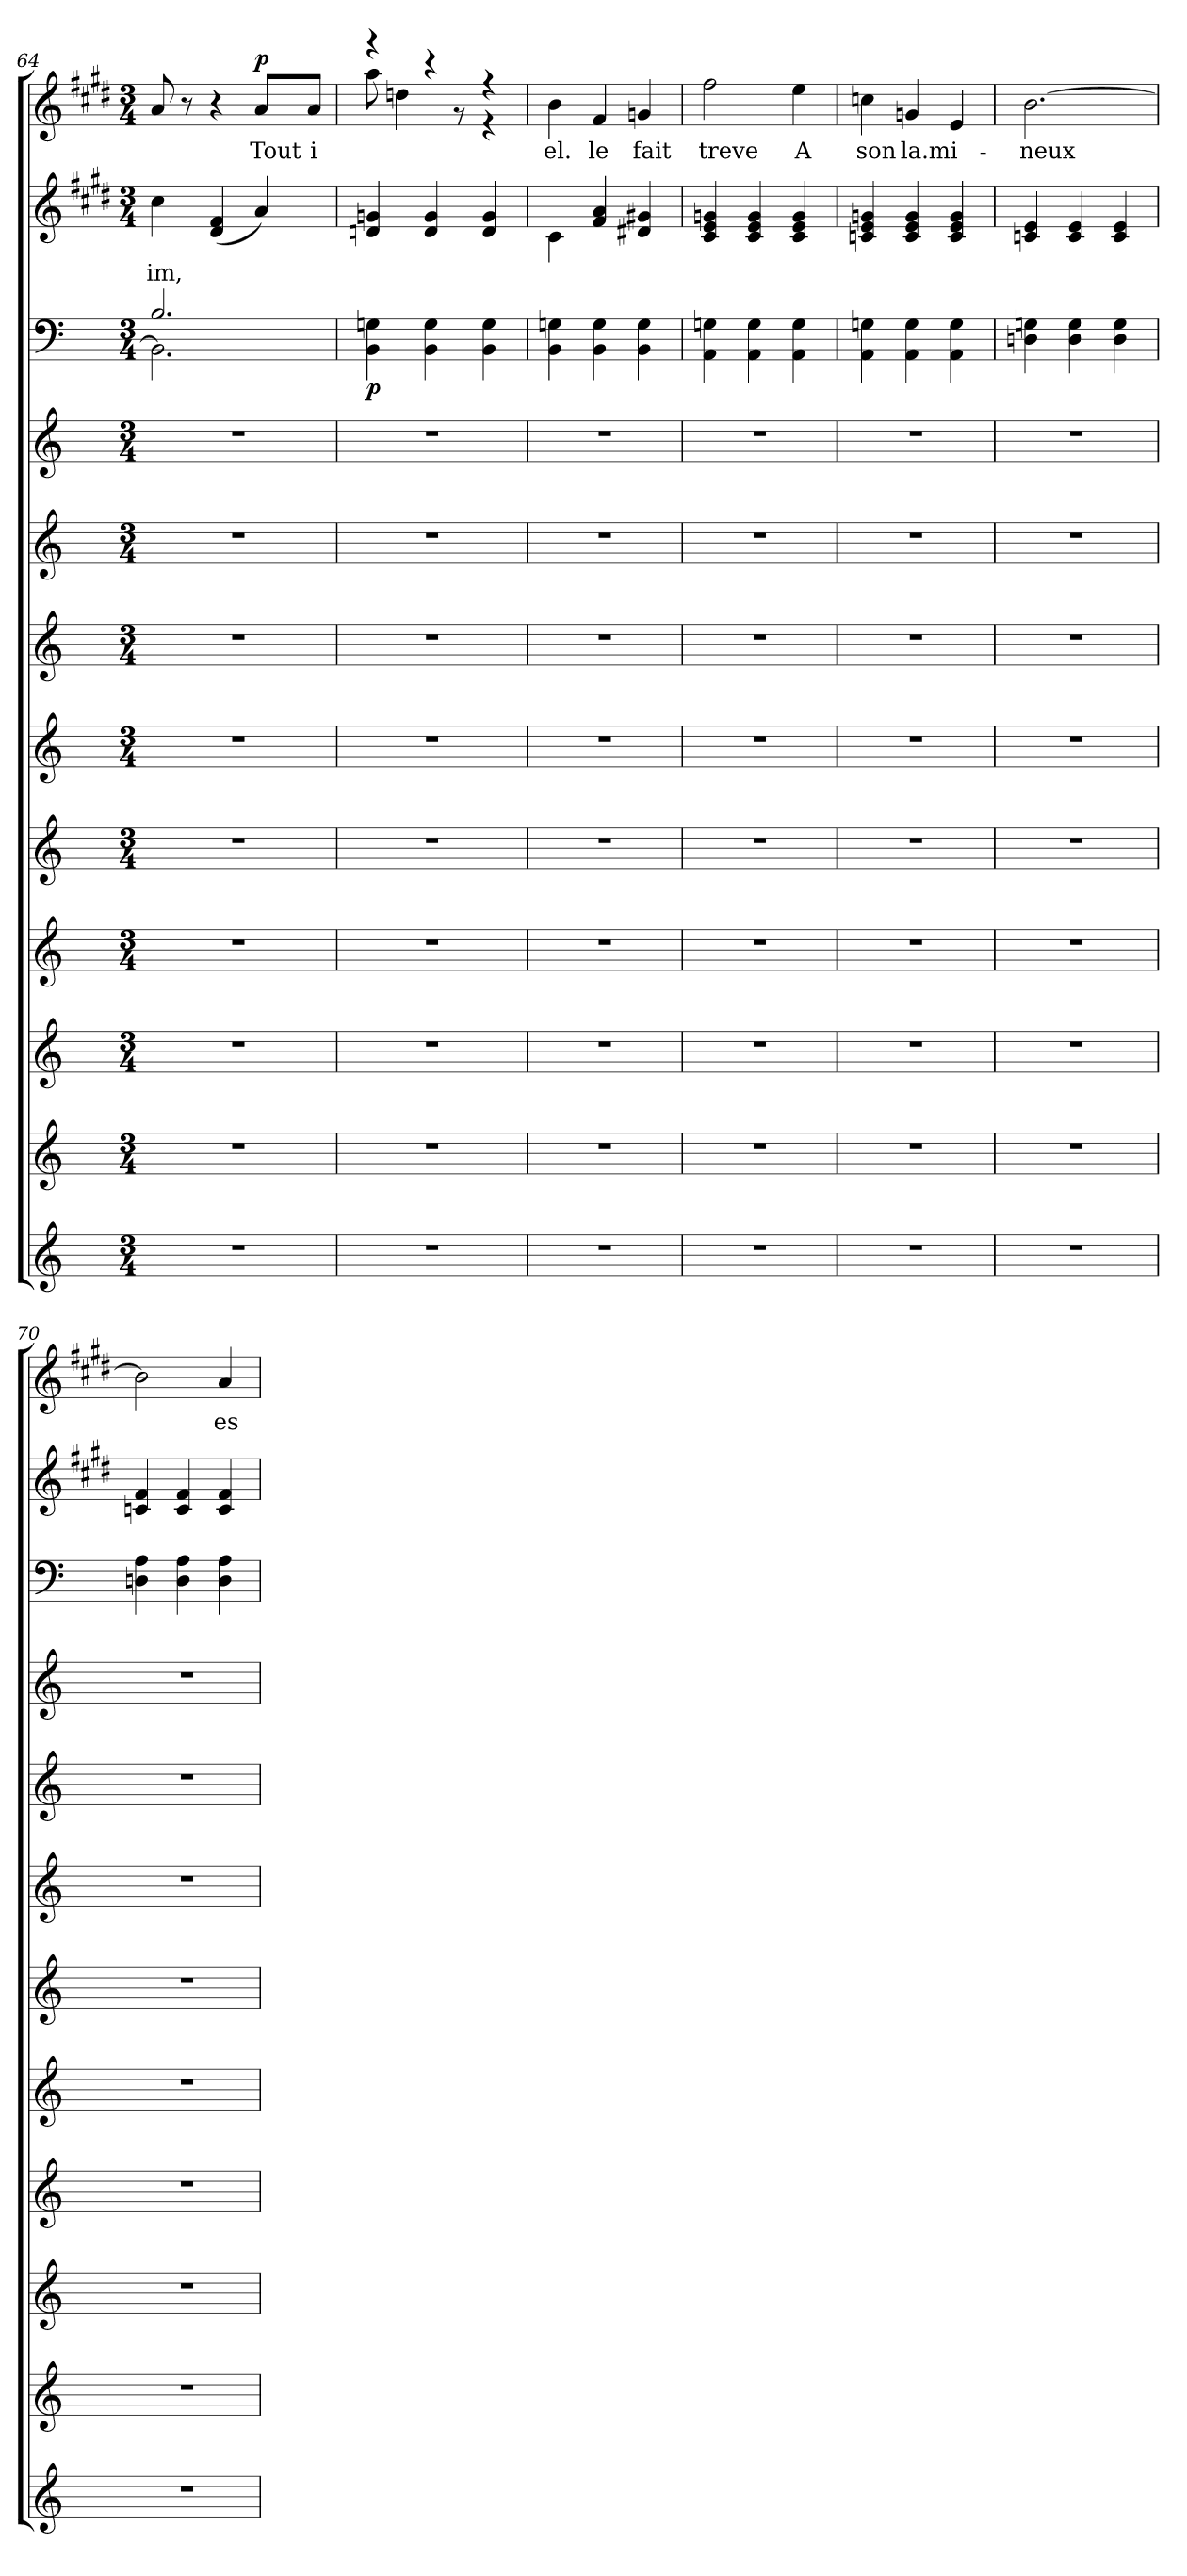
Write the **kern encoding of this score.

**kern	**kern	**kern	**kern	**kern	**kern	**kern	**kern	**kern	**kern	**dynam	**kern	**text	**kern	**text	**dynam
*part12	*part11	*part10	*part9	*part8	*part7	*part6	*part5	*part4	*part3	*part3	*part2	*part2	*part1	*part1	*part1
*staff12	*staff11	*staff10	*staff9	*staff8	*staff7	*staff6	*staff5	*staff4	*staff3	*staff3	*staff2	*staff2	*staff1	*staff1	*staff1
*clefG2	*clefG2	*clefG2	*clefG2	*clefG2	*clefG2	*clefG2	*clefG2	*clefG2	*clefF4	*	*clefG2	*	*clefG2	*	*
*k[]	*k[]	*k[]	*k[]	*k[]	*k[]	*k[]	*k[]	*k[]	*k[]	*	*k[f#c#g#d#]	*	*k[f#c#g#d#]	*	*
*C:	*C:	*C:	*C:	*C:	*C:	*C:	*C:	*C:	*C:	*	*E:	*	*E:	*	*
*M3/4	*M3/4	*M3/4	*M3/4	*M3/4	*M3/4	*M3/4	*M3/4	*M3/4	*M3/4	*	*M3/4	*	*M3/4	*	*
=64	=64	=64	=64	=64	=64	=64	=64	=64	=64	=64	=64	=64	=64	=64	=64
*	*	*	*	*	*	*	*	*	*^	*	*	*	*	*	*
2.r	2.r	2.r	2.r	2.r	2.r	2.r	2.r	2.r	2.B/	2.BB\]	.	4cc#\	im,	8a/	.	.
.	.	.	.	.	.	.	.	.	.	.	.	.	.	8r	.	.
.	.	.	.	.	.	.	.	.	.	.	.	(4d#/ 4f#/	.	4r	.	.
.	.	.	.	.	.	.	.	.	.	.	.	4a/)	.	8a/L	Tout	p
.	.	.	.	.	.	.	.	.	.	.	.	.	.	8a/J	i	.
*	*	*	*	*	*	*	*	*	*v	*v	*	*	*	*	*	*
!!LO:LB:g=z
=65	=65	=65	=65	=65	=65	=65	=65	=65	=65	=65	=65	=65	=65	=65	=65
*	*	*	*	*	*	*	*	*	*	*	*	*	*^	*	*
2.r	2.r	2.r	2.r	2.r	2.r	2.r	2.r	2.r	4BB\ 4Gn\	p	4dn/ 4gn/	.	4r	8aa\	.	.
.	.	.	.	.	.	.	.	.	.	.	.	.	.	4ddn\	.	.
.	.	.	.	.	.	.	.	.	4BB\ 4G\	.	4d/ 4g/	.	4r	.	.	.
.	.	.	.	.	.	.	.	.	.	.	.	.	.	8r	.	.
.	.	.	.	.	.	.	.	.	4BB\ 4G\	.	4d/ 4g/	.	4r	4r	.	.
*	*	*	*	*	*	*	*	*	*	*	*	*	*v	*v	*	*
=66	=66	=66	=66	=66	=66	=66	=66	=66	=66	=66	=66	=66	=66	=66	=66
2.r	2.r	2.r	2.r	2.r	2.r	2.r	2.r	2.r	4BB\ 4Gn\	.	4c#\	.	4b\	el.	.
.	.	.	.	.	.	.	.	.	4BB\ 4G\	.	4f#/ 4a/	.	4f#/	le	.
.	.	.	.	.	.	.	.	.	4BB\ 4G\	.	4d#X/ 4g#X/	.	4gn/	fait	.
=67	=67	=67	=67	=67	=67	=67	=67	=67	=67	=67	=67	=67	=67	=67	=67
2.r	2.r	2.r	2.r	2.r	2.r	2.r	2.r	2.r	4AA\ 4Gn\	.	4c#/ 4e/ 4gn/	.	2ff#\	treve	.
.	.	.	.	.	.	.	.	.	4AA\ 4G\	.	4c#/ 4e/ 4g/	.	.	.	.
.	.	.	.	.	.	.	.	.	4AA\ 4G\	.	4c#/ 4e/ 4g/	.	4ee\	A	.
=68	=68	=68	=68	=68	=68	=68	=68	=68	=68	=68	=68	=68	=68	=68	=68
2.r	2.r	2.r	2.r	2.r	2.r	2.r	2.r	2.r	4AA\ 4Gn\	.	4cn/ 4e/ 4gn/	.	4ccn\	son	.
.	.	.	.	.	.	.	.	.	4AA\ 4G\	.	4c/ 4e/ 4g/	.	4gn/	la.mi-	.
.	.	.	.	.	.	.	.	.	4AA\ 4G\	.	4c/ 4e/ 4g/	.	4e/	.	.
=69	=69	=69	=69	=69	=69	=69	=69	=69	=69	=69	=69	=69	=69	=69	=69
2.r	2.r	2.r	2.r	2.r	2.r	2.r	2.r	2.r	4Dn\ 4Gn\	.	4cn/ 4e/	.	[2.b\	neux	.
.	.	.	.	.	.	.	.	.	4D\ 4G\	.	4c/ 4e/	.	.	.	.
.	.	.	.	.	.	.	.	.	4D\ 4G\	.	4c/ 4e/	.	.	.	.
=70	=70	=70	=70	=70	=70	=70	=70	=70	=70	=70	=70	=70	=70	=70	=70
2.r	2.r	2.r	2.r	2.r	2.r	2.r	2.r	2.r	4Dn\ 4A\	.	4cn/ 4f#/	.	2b\]	.	.
.	.	.	.	.	.	.	.	.	4D\ 4A\	.	4c/ 4f#/	.	.	.	.
.	.	.	.	.	.	.	.	.	4D\ 4A\	.	4c/ 4f#/	.	4a/	es-	.
=	=	=	=	=	=	=	=	=	=	=	=	=	=	=	=
*-	*-	*-	*-	*-	*-	*-	*-	*-	*-	*-	*-	*-	*-	*-	*-
